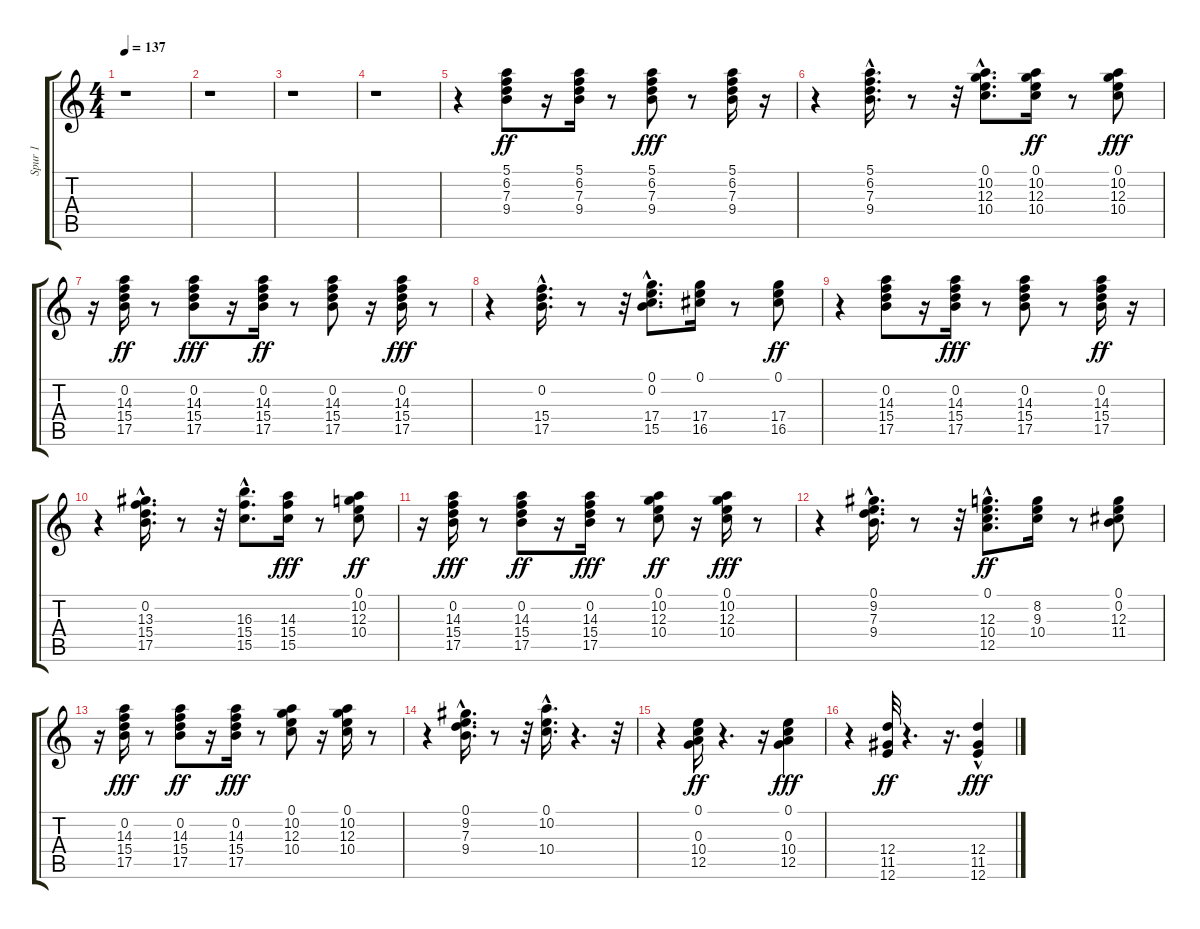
\track ("Spur 1" "Spur 1") {instrument electricguitarclean}
\staff {score tabs}
\tuning (E4 B3 G3 D3 A2 E2) {hide}
\ts (4 4)
\tempo 137
\clef g2
\ks c
r.1{dy ff} |
r.1 |
r.1 |
r.1 |
r.4 (5.1 6.2 7.3 9.4).8 r.16 (5.1 6.2 7.3 9.4).16 r.8 (5.1 6.2 7.3 9.4).8{dy fff} r.8 (5.1 6.2 7.3 9.4).16 r.16 |
r.4 (5.1{hac} 6.2{hac} 7.3{hac} 9.4{hac}).16{d} r.8 r.32 (0.1{hac} 10.2{hac} 12.3{hac} 10.4{hac}).8{d} (0.1 10.2 12.3 10.4).16{dy ff} r.8 (0.1 10.2 12.3 10.4).8{dy fff} |
r.16 (0.2 14.3 15.4 17.5).16{dy ff} r.8 (0.2 14.3 15.4 17.5).8{dy fff} r.16 (0.2 14.3 15.4 17.5).16{dy ff} r.8 (0.2 14.3 15.4 17.5).8 r.16 (0.2 14.3 15.4 17.5).16{dy fff} r.8 |
r.4 (0.2{hac} 15.4{hac} 17.5{hac}).16{d} r.8 r.32 (0.1{hac} 0.2{hac} 17.4{hac} 15.5{hac}).8{d} (0.1 17.4 16.5).16 r.8 (0.1 17.4 16.5).8{dy ff} |
r.4 (0.2 14.3 15.4 17.5).8 r.16 (0.2 14.3 15.4 17.5).16{dy fff} r.8 (0.2 14.3 15.4 17.5).8 r.8 (0.2 14.3 15.4 17.5).16{dy ff} r.16 |
r.4 (0.2{hac} 13.3{hac} 15.4{hac} 17.5{hac}).16{d} r.8 r.32 (16.3{hac} 15.4{hac} 15.5{hac}).8{d} (14.3 15.4 15.5).16{dy fff} r.8 (0.1 10.2 12.3 10.4).8{dy ff} |
r.16 (0.2 14.3 15.4 17.5).16{dy fff} r.8 (0.2 14.3 15.4 17.5).8{dy ff} r.16 (0.2 14.3 15.4 17.5).16{dy fff} r.8 (0.1 10.2 12.3 10.4).8{dy ff} r.16 (0.1 10.2 12.3 10.4).16{dy fff} r.8 |
r.4 (0.1{hac} 9.2{hac} 7.3{hac} 9.4{hac}).16{d} r.8 r.32 (0.1{hac} 12.3{hac} 10.4{hac} 12.5{hac}).8{d dy ff} (8.2 9.3 10.4).16 r.8 (0.1 0.2 12.3 11.4).8 |
r.16 (0.2 14.3 15.4 17.5).16{dy fff} r.8 (0.2 14.3 15.4 17.5).8{dy ff} r.16 (0.2 14.3 15.4 17.5).16{dy fff} r.8 (0.1 10.2 12.3 10.4).8 r.16 (0.1 10.2 12.3 10.4).16 r.8 |
r.4 (0.1{hac} 9.2{hac} 7.3{hac} 9.4{hac}).16{d} r.8 r.32 (0.1{hac} 10.2{hac} 10.4{hac}).16{d} r.4{d} r.32 |
r.4 (0.1 0.3 10.4 12.5).16{dy ff} r.4{d} r.16 (0.1 0.3 10.4 12.5).4{dy fff} |
r.4 (12.4 11.5 12.6).32{dy ff} r.4{d} r.16{d} (12.4 11.5 12.6{hac}).4{dy fff}
